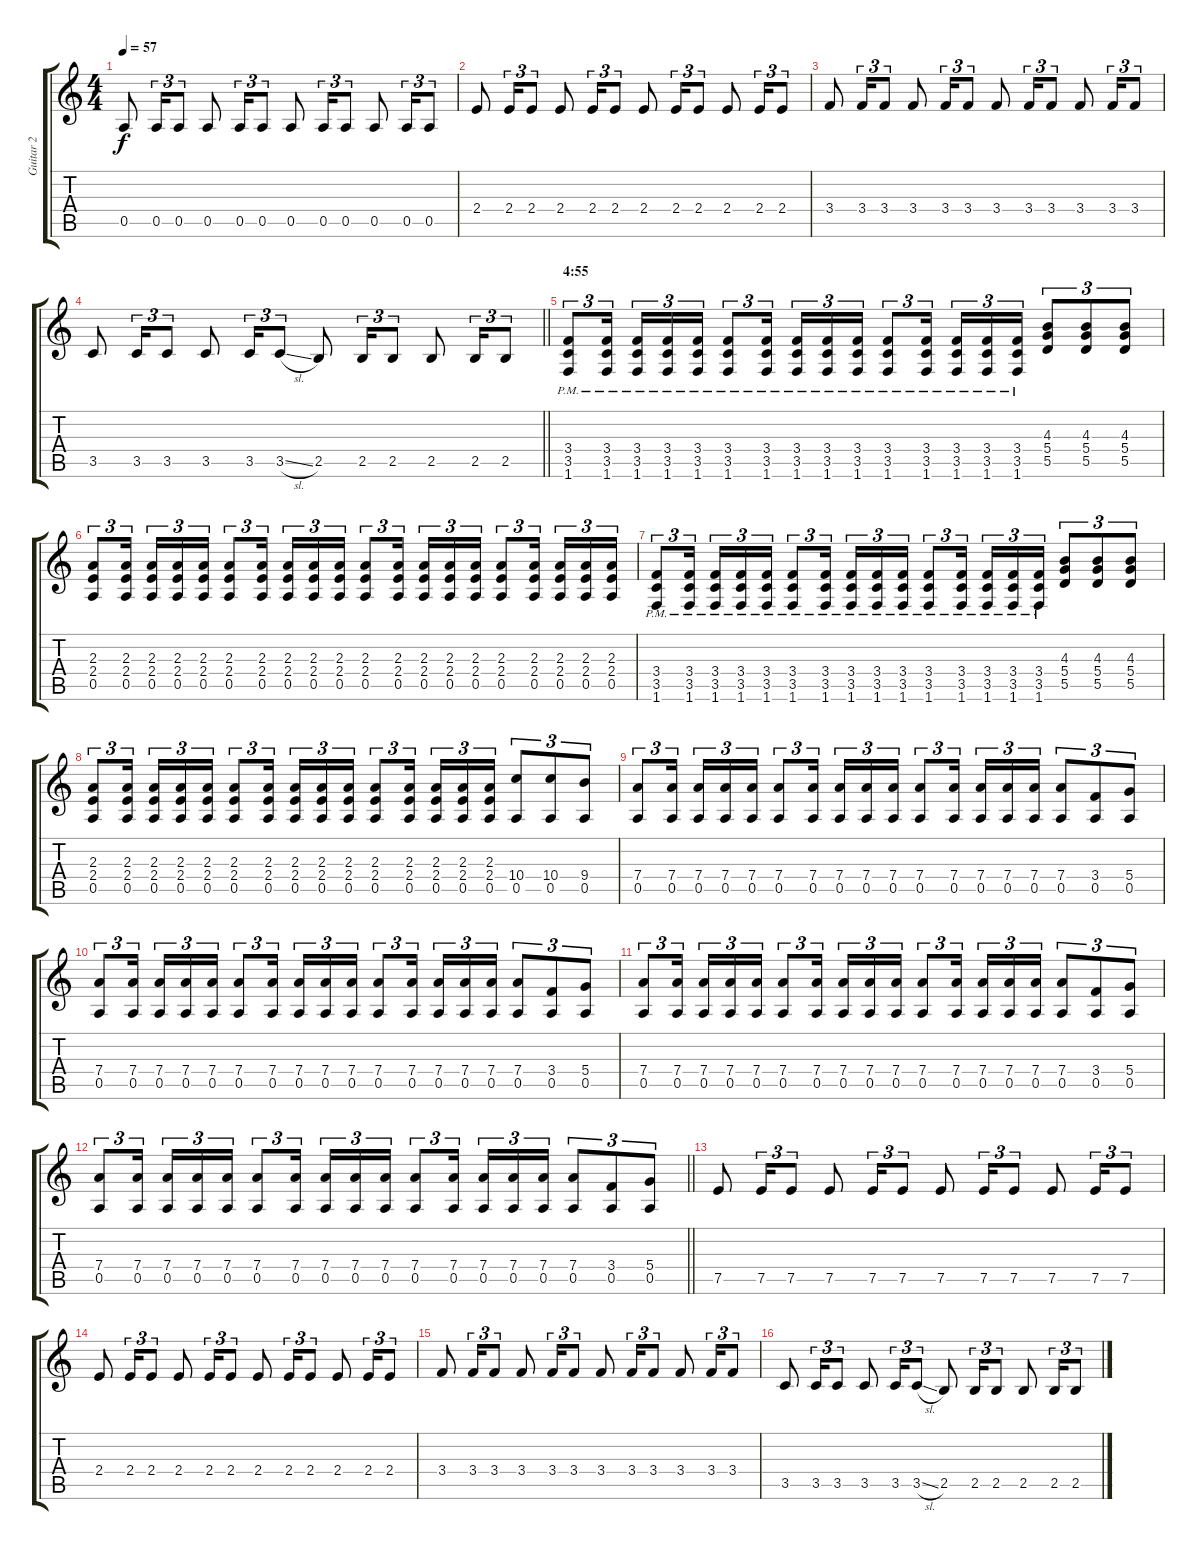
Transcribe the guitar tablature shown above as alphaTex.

\track ("Guitar 2" "Guitar 2") {instrument acousticguitarsteel}
\staff {score tabs}
\tuning (E4 B3 G3 D3 A2 E2) {hide}
\ts (4 4)
\tempo 57
\clef g2
\ks c
0.5.8{dy f} 0.5.16{tu (3 2)} 0.5.8{tu (3 2)} 0.5.8 0.5.16{tu (3 2)} 0.5.8{tu (3 2)} 0.5.8 0.5.16{tu (3 2)} 0.5.8{tu (3 2)} 0.5.8 0.5.16{tu (3 2)} 0.5.8{tu (3 2)} |
2.4.8 2.4.16{tu (3 2)} 2.4.8{tu (3 2)} 2.4.8 2.4.16{tu (3 2)} 2.4.8{tu (3 2)} 2.4.8 2.4.16{tu (3 2)} 2.4.8{tu (3 2)} 2.4.8 2.4.16{tu (3 2)} 2.4.8{tu (3 2)} |
3.4.8 3.4.16{tu (3 2)} 3.4.8{tu (3 2)} 3.4.8 3.4.16{tu (3 2)} 3.4.8{tu (3 2)} 3.4.8 3.4.16{tu (3 2)} 3.4.8{tu (3 2)} 3.4.8 3.4.16{tu (3 2)} 3.4.8{tu (3 2)} |
\barLineRight lightlight
3.5.8 3.5.16{tu (3 2)} 3.5.8{tu (3 2)} 3.5.8 3.5.16{tu (3 2)} 3.5{sl}.8{tu (3 2)} 2.5.8 2.5.16{tu (3 2)} 2.5.8{tu (3 2)} 2.5.8 2.5.16{tu (3 2)} 2.5.8{tu (3 2)} |
\section ("" "4:55")
(3.4{pm} 3.5{pm} 1.6{pm}).8{tu (3 2)} (3.4{pm} 3.5{pm} 1.6{pm}).16{tu (3 2) beam splitsecondary} (3.4{pm} 3.5{pm} 1.6{pm}).16{tu (3 2)} (3.4{pm} 3.5{pm} 1.6{pm}).16{tu (3 2)} (3.4{pm} 3.5{pm} 1.6{pm}).16{tu (3 2)} (3.4{pm} 3.5{pm} 1.6{pm}).8{tu (3 2)} (3.4{pm} 3.5{pm} 1.6{pm}).16{tu (3 2) beam splitsecondary} (3.4{pm} 3.5{pm} 1.6{pm}).16{tu (3 2)} (3.4{pm} 3.5{pm} 1.6{pm}).16{tu (3 2)} (3.4{pm} 3.5{pm} 1.6{pm}).16{tu (3 2)} (3.4{pm} 3.5{pm} 1.6{pm}).8{tu (3 2)} (3.4{pm} 3.5{pm} 1.6{pm}).16{tu (3 2) beam splitsecondary} (3.4{pm} 3.5{pm} 1.6{pm}).16{tu (3 2)} (3.4{pm} 3.5{pm} 1.6{pm}).16{tu (3 2)} (3.4{pm} 3.5{pm} 1.6{pm}).16{tu (3 2)} (4.3 5.4 5.5).8{tu (3 2)} (4.3 5.4 5.5).8{tu (3 2)} (4.3 5.4 5.5).8{tu (3 2)} |
(2.3 2.4 0.5).8{tu (3 2)} (2.3 2.4 0.5).16{tu (3 2) beam splitsecondary} (2.3 2.4 0.5).16{tu (3 2)} (2.3 2.4 0.5).16{tu (3 2)} (2.3 2.4 0.5).16{tu (3 2)} (2.3 2.4 0.5).8{tu (3 2)} (2.3 2.4 0.5).16{tu (3 2) beam splitsecondary} (2.3 2.4 0.5).16{tu (3 2)} (2.3 2.4 0.5).16{tu (3 2)} (2.3 2.4 0.5).16{tu (3 2)} (2.3 2.4 0.5).8{tu (3 2)} (2.3 2.4 0.5).16{tu (3 2) beam splitsecondary} (2.3 2.4 0.5).16{tu (3 2)} (2.3 2.4 0.5).16{tu (3 2)} (2.3 2.4 0.5).16{tu (3 2)} (2.3 2.4 0.5).8{tu (3 2)} (2.3 2.4 0.5).16{tu (3 2) beam splitsecondary} (2.3 2.4 0.5).16{tu (3 2)} (2.3 2.4 0.5).16{tu (3 2)} (2.3 2.4 0.5).16{tu (3 2)} |
(3.4{pm} 3.5{pm} 1.6{pm}).8{tu (3 2)} (3.4{pm} 3.5{pm} 1.6{pm}).16{tu (3 2) beam splitsecondary} (3.4{pm} 3.5{pm} 1.6{pm}).16{tu (3 2)} (3.4{pm} 3.5{pm} 1.6{pm}).16{tu (3 2)} (3.4{pm} 3.5{pm} 1.6{pm}).16{tu (3 2)} (3.4{pm} 3.5{pm} 1.6{pm}).8{tu (3 2)} (3.4{pm} 3.5{pm} 1.6{pm}).16{tu (3 2) beam splitsecondary} (3.4{pm} 3.5{pm} 1.6{pm}).16{tu (3 2)} (3.4{pm} 3.5{pm} 1.6{pm}).16{tu (3 2)} (3.4{pm} 3.5{pm} 1.6{pm}).16{tu (3 2)} (3.4{pm} 3.5{pm} 1.6{pm}).8{tu (3 2)} (3.4{pm} 3.5{pm} 1.6{pm}).16{tu (3 2) beam splitsecondary} (3.4{pm} 3.5{pm} 1.6{pm}).16{tu (3 2)} (3.4{pm} 3.5{pm} 1.6{pm}).16{tu (3 2)} (3.4{pm} 3.5{pm} 1.6{pm}).16{tu (3 2)} (4.3 5.4 5.5).8{tu (3 2)} (4.3 5.4 5.5).8{tu (3 2)} (4.3 5.4 5.5).8{tu (3 2)} |
(2.3 2.4 0.5).8{tu (3 2)} (2.3 2.4 0.5).16{tu (3 2) beam splitsecondary} (2.3 2.4 0.5).16{tu (3 2)} (2.3 2.4 0.5).16{tu (3 2)} (2.3 2.4 0.5).16{tu (3 2)} (2.3 2.4 0.5).8{tu (3 2)} (2.3 2.4 0.5).16{tu (3 2) beam splitsecondary} (2.3 2.4 0.5).16{tu (3 2)} (2.3 2.4 0.5).16{tu (3 2)} (2.3 2.4 0.5).16{tu (3 2)} (2.3 2.4 0.5).8{tu (3 2)} (2.3 2.4 0.5).16{tu (3 2) beam splitsecondary} (2.3 2.4 0.5).16{tu (3 2)} (2.3 2.4 0.5).16{tu (3 2)} (2.3 2.4 0.5).16{tu (3 2)} (10.4 0.5).8{tu (3 2)} (10.4 0.5).8{tu (3 2)} (9.4 0.5).8{tu (3 2)} |
(7.4 0.5).8{tu (3 2)} (7.4 0.5).16{tu (3 2) beam splitsecondary} (7.4 0.5).16{tu (3 2)} (7.4 0.5).16{tu (3 2)} (7.4 0.5).16{tu (3 2)} (7.4 0.5).8{tu (3 2)} (7.4 0.5).16{tu (3 2) beam splitsecondary} (7.4 0.5).16{tu (3 2)} (7.4 0.5).16{tu (3 2)} (7.4 0.5).16{tu (3 2)} (7.4 0.5).8{tu (3 2)} (7.4 0.5).16{tu (3 2) beam splitsecondary} (7.4 0.5).16{tu (3 2)} (7.4 0.5).16{tu (3 2)} (7.4 0.5).16{tu (3 2)} (7.4 0.5).8{tu (3 2)} (3.4 0.5).8{tu (3 2)} (5.4 0.5).8{tu (3 2)} |
(7.4 0.5).8{tu (3 2)} (7.4 0.5).16{tu (3 2) beam splitsecondary} (7.4 0.5).16{tu (3 2)} (7.4 0.5).16{tu (3 2)} (7.4 0.5).16{tu (3 2)} (7.4 0.5).8{tu (3 2)} (7.4 0.5).16{tu (3 2) beam splitsecondary} (7.4 0.5).16{tu (3 2)} (7.4 0.5).16{tu (3 2)} (7.4 0.5).16{tu (3 2)} (7.4 0.5).8{tu (3 2)} (7.4 0.5).16{tu (3 2) beam splitsecondary} (7.4 0.5).16{tu (3 2)} (7.4 0.5).16{tu (3 2)} (7.4 0.5).16{tu (3 2)} (7.4 0.5).8{tu (3 2)} (3.4 0.5).8{tu (3 2)} (5.4 0.5).8{tu (3 2)} |
(7.4 0.5).8{tu (3 2)} (7.4 0.5).16{tu (3 2) beam splitsecondary} (7.4 0.5).16{tu (3 2)} (7.4 0.5).16{tu (3 2)} (7.4 0.5).16{tu (3 2)} (7.4 0.5).8{tu (3 2)} (7.4 0.5).16{tu (3 2) beam splitsecondary} (7.4 0.5).16{tu (3 2)} (7.4 0.5).16{tu (3 2)} (7.4 0.5).16{tu (3 2)} (7.4 0.5).8{tu (3 2)} (7.4 0.5).16{tu (3 2) beam splitsecondary} (7.4 0.5).16{tu (3 2)} (7.4 0.5).16{tu (3 2)} (7.4 0.5).16{tu (3 2)} (7.4 0.5).8{tu (3 2)} (3.4 0.5).8{tu (3 2)} (5.4 0.5).8{tu (3 2)} |
\barLineRight lightlight
(7.4 0.5).8{tu (3 2)} (7.4 0.5).16{tu (3 2) beam splitsecondary} (7.4 0.5).16{tu (3 2)} (7.4 0.5).16{tu (3 2)} (7.4 0.5).16{tu (3 2)} (7.4 0.5).8{tu (3 2)} (7.4 0.5).16{tu (3 2) beam splitsecondary} (7.4 0.5).16{tu (3 2)} (7.4 0.5).16{tu (3 2)} (7.4 0.5).16{tu (3 2)} (7.4 0.5).8{tu (3 2)} (7.4 0.5).16{tu (3 2) beam splitsecondary} (7.4 0.5).16{tu (3 2)} (7.4 0.5).16{tu (3 2)} (7.4 0.5).16{tu (3 2)} (7.4 0.5).8{tu (3 2)} (3.4 0.5).8{tu (3 2)} (5.4 0.5).8{tu (3 2)} |
7.5.8 7.5.16{tu (3 2)} 7.5.8{tu (3 2)} 7.5.8 7.5.16{tu (3 2)} 7.5.8{tu (3 2)} 7.5.8 7.5.16{tu (3 2)} 7.5.8{tu (3 2)} 7.5.8 7.5.16{tu (3 2)} 7.5.8{tu (3 2)} |
2.4.8 2.4.16{tu (3 2)} 2.4.8{tu (3 2)} 2.4.8 2.4.16{tu (3 2)} 2.4.8{tu (3 2)} 2.4.8 2.4.16{tu (3 2)} 2.4.8{tu (3 2)} 2.4.8 2.4.16{tu (3 2)} 2.4.8{tu (3 2)} |
3.4.8 3.4.16{tu (3 2)} 3.4.8{tu (3 2)} 3.4.8 3.4.16{tu (3 2)} 3.4.8{tu (3 2)} 3.4.8 3.4.16{tu (3 2)} 3.4.8{tu (3 2)} 3.4.8 3.4.16{tu (3 2)} 3.4.8{tu (3 2)} |
3.5.8 3.5.16{tu (3 2)} 3.5.8{tu (3 2)} 3.5.8 3.5.16{tu (3 2)} 3.5{sl}.8{tu (3 2)} 2.5.8 2.5.16{tu (3 2)} 2.5.8{tu (3 2)} 2.5.8 2.5.16{tu (3 2)} 2.5.8{tu (3 2)}
